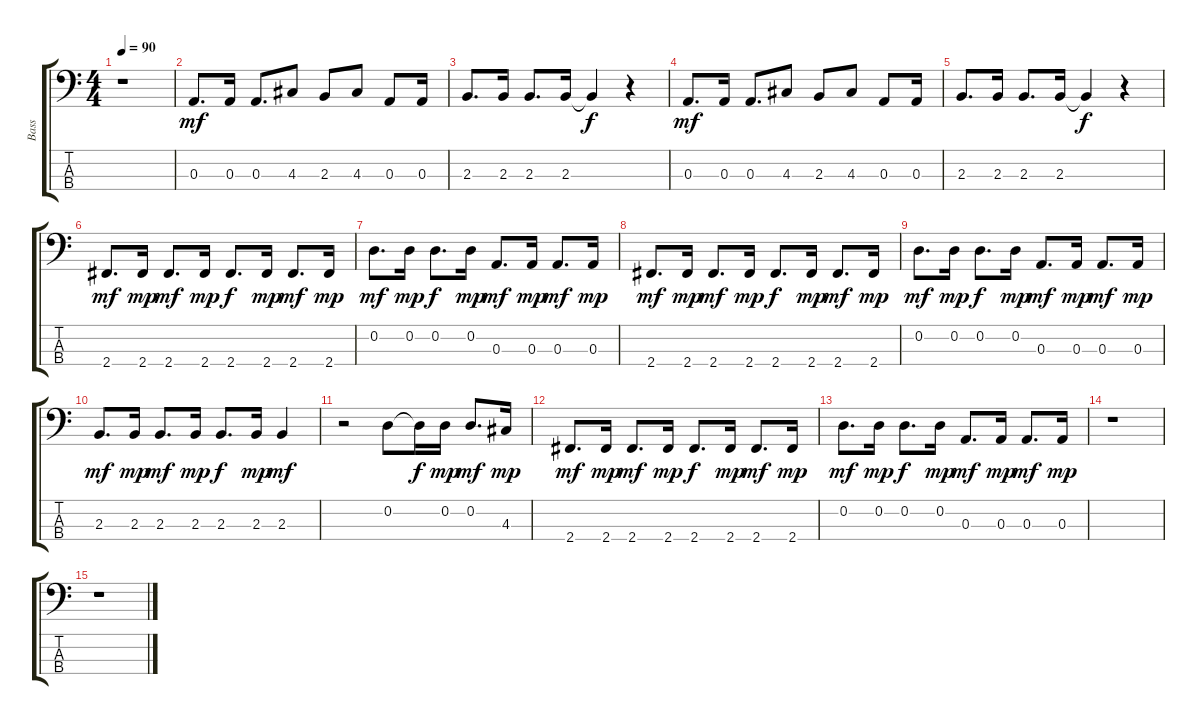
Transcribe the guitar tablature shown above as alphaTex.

\track ("Bass" "Bass") {instrument electricbassfinger}
\staff {score tabs}
\tuning (G2 D2 A1 E1) {hide}
\ts (4 4)
\tempo 90
\clef f4
\ks c
r.1{dy f} |
0.3.8{d dy mf} 0.3.16 0.3.8{d} 4.3.8 2.3.8 4.3.8 0.3.8 0.3.16 |
2.3.8{d} 2.3.16 2.3.8{d} 2.3.16 2.3{t}.4{dy f} r.4 |
0.3.8{d dy mf} 0.3.16 0.3.8{d} 4.3.8 2.3.8 4.3.8 0.3.8 0.3.16 |
2.3.8{d} 2.3.16 2.3.8{d} 2.3.16 2.3{t}.4{dy f} r.4 |
2.4.8{d dy mf} 2.4.16{dy mp} 2.4.8{d dy mf} 2.4.16{dy mp} 2.4.8{d dy f} 2.4.16{dy mp} 2.4.8{d dy mf} 2.4.16{dy mp} |
0.2.8{d dy mf} 0.2.16{dy mp} 0.2.8{d dy f} 0.2.16{dy mp} 0.3.8{d dy mf} 0.3.16{dy mp} 0.3.8{d dy mf} 0.3.16{dy mp} |
2.4.8{d dy mf} 2.4.16{dy mp} 2.4.8{d dy mf} 2.4.16{dy mp} 2.4.8{d dy f} 2.4.16{dy mp} 2.4.8{d dy mf} 2.4.16{dy mp} |
0.2.8{d dy mf} 0.2.16{dy mp} 0.2.8{d dy f} 0.2.16{dy mp} 0.3.8{d dy mf} 0.3.16{dy mp} 0.3.8{d dy mf} 0.3.16{dy mp} |
2.3.8{d dy mf} 2.3.16{dy mp} 2.3.8{d dy mf} 2.3.16{dy mp} 2.3.8{d dy f} 2.3.16{dy mp} 2.3.4{dy mf} |
r.2 0.2.8 0.2{t}.16{dy f} 0.2.16{dy mp} 0.2.8{d dy mf} 4.3.16{dy mp} |
2.4.8{d dy mf} 2.4.16{dy mp} 2.4.8{d dy mf} 2.4.16{dy mp} 2.4.8{d dy f} 2.4.16{dy mp} 2.4.8{d dy mf} 2.4.16{dy mp} |
0.2.8{d dy mf} 0.2.16{dy mp} 0.2.8{d dy f} 0.2.16{dy mp} 0.3.8{d dy mf} 0.3.16{dy mp} 0.3.8{d dy mf} 0.3.16{dy mp} |
r.1 |
r.1
